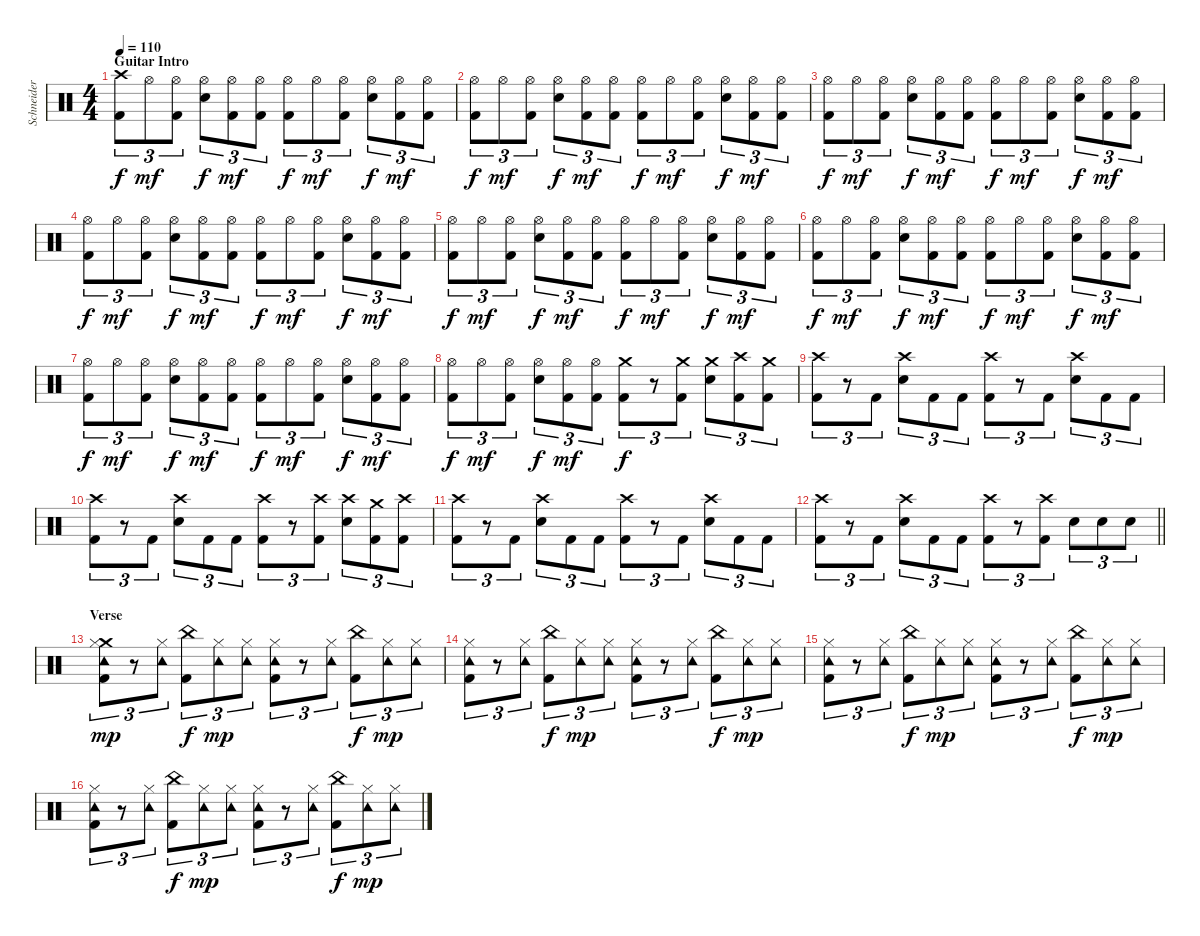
\track ("Schneider" "Schneider") {instrument percussion}
\staff {score}
\articulation defaults
\ts (4 4)
\section ("" "Guitar Intro")
\tempo 110
\clef neutral
\ks c
("Crash high (hit)" "Kick (hit) 2").8{tu (3 2) dy f} "Hi-Hat (open)".8{tu (3 2) dy mf} ("Hi-Hat (open)" "Kick (hit) 2").8{tu (3 2)} ("Hi-Hat (open)" "Electric Snare (hit)").8{tu (3 2) dy f} ("Hi-Hat (open)" "Kick (hit) 2").8{tu (3 2) dy mf} ("Hi-Hat (open)" "Kick (hit) 2").8{tu (3 2)} ("Hi-Hat (open)" "Kick (hit) 2").8{tu (3 2) dy f} "Hi-Hat (open)".8{tu (3 2) dy mf} ("Hi-Hat (open)" "Kick (hit) 2").8{tu (3 2)} ("Hi-Hat (open)" "Electric Snare (hit)").8{tu (3 2) dy f} ("Hi-Hat (open)" "Kick (hit) 2").8{tu (3 2) dy mf} ("Hi-Hat (open)" "Kick (hit) 2").8{tu (3 2)} |
("Hi-Hat (open)" "Kick (hit) 2").8{tu (3 2) dy f} "Hi-Hat (open)".8{tu (3 2) dy mf} ("Hi-Hat (open)" "Kick (hit) 2").8{tu (3 2)} ("Hi-Hat (open)" "Electric Snare (hit)").8{tu (3 2) dy f} ("Hi-Hat (open)" "Kick (hit) 2").8{tu (3 2) dy mf} ("Hi-Hat (open)" "Kick (hit) 2").8{tu (3 2)} ("Hi-Hat (open)" "Kick (hit) 2").8{tu (3 2) dy f} "Hi-Hat (open)".8{tu (3 2) dy mf} ("Hi-Hat (open)" "Kick (hit) 2").8{tu (3 2)} ("Hi-Hat (open)" "Electric Snare (hit)").8{tu (3 2) dy f} ("Hi-Hat (open)" "Kick (hit) 2").8{tu (3 2) dy mf} ("Hi-Hat (open)" "Kick (hit) 2").8{tu (3 2)} |
("Hi-Hat (open)" "Kick (hit) 2").8{tu (3 2) dy f} "Hi-Hat (open)".8{tu (3 2) dy mf} ("Hi-Hat (open)" "Kick (hit) 2").8{tu (3 2)} ("Hi-Hat (open)" "Electric Snare (hit)").8{tu (3 2) dy f} ("Hi-Hat (open)" "Kick (hit) 2").8{tu (3 2) dy mf} ("Hi-Hat (open)" "Kick (hit) 2").8{tu (3 2)} ("Hi-Hat (open)" "Kick (hit) 2").8{tu (3 2) dy f} "Hi-Hat (open)".8{tu (3 2) dy mf} ("Hi-Hat (open)" "Kick (hit) 2").8{tu (3 2)} ("Hi-Hat (open)" "Electric Snare (hit)").8{tu (3 2) dy f} ("Hi-Hat (open)" "Kick (hit) 2").8{tu (3 2) dy mf} ("Hi-Hat (open)" "Kick (hit) 2").8{tu (3 2)} |
("Hi-Hat (open)" "Kick (hit) 2").8{tu (3 2) dy f} "Hi-Hat (open)".8{tu (3 2) dy mf} ("Hi-Hat (open)" "Kick (hit) 2").8{tu (3 2)} ("Hi-Hat (open)" "Electric Snare (hit)").8{tu (3 2) dy f} ("Hi-Hat (open)" "Kick (hit) 2").8{tu (3 2) dy mf} ("Hi-Hat (open)" "Kick (hit) 2").8{tu (3 2)} ("Hi-Hat (open)" "Kick (hit) 2").8{tu (3 2) dy f} "Hi-Hat (open)".8{tu (3 2) dy mf} ("Hi-Hat (open)" "Kick (hit) 2").8{tu (3 2)} ("Hi-Hat (open)" "Electric Snare (hit)").8{tu (3 2) dy f} ("Hi-Hat (open)" "Kick (hit) 2").8{tu (3 2) dy mf} ("Hi-Hat (open)" "Kick (hit) 2").8{tu (3 2)} |
("Hi-Hat (open)" "Kick (hit) 2").8{tu (3 2) dy f} "Hi-Hat (open)".8{tu (3 2) dy mf} ("Hi-Hat (open)" "Kick (hit) 2").8{tu (3 2)} ("Hi-Hat (open)" "Electric Snare (hit)").8{tu (3 2) dy f} ("Hi-Hat (open)" "Kick (hit) 2").8{tu (3 2) dy mf} ("Hi-Hat (open)" "Kick (hit) 2").8{tu (3 2)} ("Hi-Hat (open)" "Kick (hit) 2").8{tu (3 2) dy f} "Hi-Hat (open)".8{tu (3 2) dy mf} ("Hi-Hat (open)" "Kick (hit) 2").8{tu (3 2)} ("Hi-Hat (open)" "Electric Snare (hit)").8{tu (3 2) dy f} ("Hi-Hat (open)" "Kick (hit) 2").8{tu (3 2) dy mf} ("Hi-Hat (open)" "Kick (hit) 2").8{tu (3 2)} |
("Hi-Hat (open)" "Kick (hit) 2").8{tu (3 2) dy f} "Hi-Hat (open)".8{tu (3 2) dy mf} ("Hi-Hat (open)" "Kick (hit) 2").8{tu (3 2)} ("Hi-Hat (open)" "Electric Snare (hit)").8{tu (3 2) dy f} ("Hi-Hat (open)" "Kick (hit) 2").8{tu (3 2) dy mf} ("Hi-Hat (open)" "Kick (hit) 2").8{tu (3 2)} ("Hi-Hat (open)" "Kick (hit) 2").8{tu (3 2) dy f} "Hi-Hat (open)".8{tu (3 2) dy mf} ("Hi-Hat (open)" "Kick (hit) 2").8{tu (3 2)} ("Hi-Hat (open)" "Electric Snare (hit)").8{tu (3 2) dy f} ("Hi-Hat (open)" "Kick (hit) 2").8{tu (3 2) dy mf} ("Hi-Hat (open)" "Kick (hit) 2").8{tu (3 2)} |
("Hi-Hat (open)" "Kick (hit) 2").8{tu (3 2) dy f} "Hi-Hat (open)".8{tu (3 2) dy mf} ("Hi-Hat (open)" "Kick (hit) 2").8{tu (3 2)} ("Hi-Hat (open)" "Electric Snare (hit)").8{tu (3 2) dy f} ("Hi-Hat (open)" "Kick (hit) 2").8{tu (3 2) dy mf} ("Hi-Hat (open)" "Kick (hit) 2").8{tu (3 2)} ("Hi-Hat (open)" "Kick (hit) 2").8{tu (3 2) dy f} "Hi-Hat (open)".8{tu (3 2) dy mf} ("Hi-Hat (open)" "Kick (hit) 2").8{tu (3 2)} ("Hi-Hat (open)" "Electric Snare (hit)").8{tu (3 2) dy f} ("Hi-Hat (open)" "Kick (hit) 2").8{tu (3 2) dy mf} ("Hi-Hat (open)" "Kick (hit) 2").8{tu (3 2)} |
("Hi-Hat (open)" "Kick (hit) 2").8{tu (3 2) dy f} "Hi-Hat (open)".8{tu (3 2) dy mf} ("Hi-Hat (open)" "Kick (hit) 2").8{tu (3 2)} ("Hi-Hat (open)" "Electric Snare (hit)").8{tu (3 2) dy f} ("Hi-Hat (open)" "Kick (hit) 2").8{tu (3 2) dy mf} ("Hi-Hat (open)" "Kick (hit) 2").8{tu (3 2)} ("Crash medium (hit)" "Kick (hit) 2").8{tu (3 2) dy f} r.8{tu (3 2)} ("Crash medium (hit)" "Kick (hit) 2").8{tu (3 2)} ("Crash medium (hit)" "Electric Snare (hit)").8{tu (3 2)} ("Crash high (hit)" "Kick (hit) 2").8{tu (3 2)} ("Crash medium (hit)" "Kick (hit) 2").8{tu (3 2)} |
("Crash high (hit)" "Kick (hit) 2").8{tu (3 2)} r.8{tu (3 2)} "Kick (hit) 2".8{tu (3 2)} ("Crash high (hit)" "Electric Snare (hit)").8{tu (3 2)} "Kick (hit) 2".8{tu (3 2)} "Kick (hit) 2".8{tu (3 2)} ("Crash high (hit)" "Kick (hit) 2").8{tu (3 2)} r.8{tu (3 2)} "Kick (hit) 2".8{tu (3 2)} ("Crash high (hit)" "Electric Snare (hit)").8{tu (3 2)} "Kick (hit) 2".8{tu (3 2)} "Kick (hit) 2".8{tu (3 2)} |
("Crash high (hit)" "Kick (hit) 2").8{tu (3 2)} r.8{tu (3 2)} "Kick (hit) 2".8{tu (3 2)} ("Crash high (hit)" "Electric Snare (hit)").8{tu (3 2)} "Kick (hit) 2".8{tu (3 2)} "Kick (hit) 2".8{tu (3 2)} ("Crash high (hit)" "Kick (hit) 2").8{tu (3 2)} r.8{tu (3 2)} ("Crash high (hit)" "Kick (hit) 2").8{tu (3 2)} ("Crash high (hit)" "Electric Snare (hit)").8{tu (3 2)} ("Crash medium (hit)" "Kick (hit) 2").8{tu (3 2)} ("Crash high (hit)" "Kick (hit) 2").8{tu (3 2)} |
("Crash high (hit)" "Kick (hit) 2").8{tu (3 2)} r.8{tu (3 2)} "Kick (hit) 2".8{tu (3 2)} ("Crash high (hit)" "Electric Snare (hit)").8{tu (3 2)} "Kick (hit) 2".8{tu (3 2)} "Kick (hit) 2".8{tu (3 2)} ("Crash high (hit)" "Kick (hit) 2").8{tu (3 2)} r.8{tu (3 2)} "Kick (hit) 2".8{tu (3 2)} ("Crash high (hit)" "Electric Snare (hit)").8{tu (3 2)} "Kick (hit) 2".8{tu (3 2)} "Kick (hit) 2".8{tu (3 2)} |
\barLineRight lightlight
("Crash high (hit)" "Kick (hit) 2").8{tu (3 2)} r.8{tu (3 2)} "Kick (hit) 2".8{tu (3 2)} ("Crash high (hit)" "Electric Snare (hit)").8{tu (3 2)} "Kick (hit) 2".8{tu (3 2)} "Kick (hit) 2".8{tu (3 2)} ("Crash high (hit)" "Kick (hit) 2").8{tu (3 2)} r.8{tu (3 2)} ("Crash high (hit)" "Kick (hit) 2").8{tu (3 2)} "Electric Snare (hit)".8{tu (3 2)} "Electric Snare (hit)".8{tu (3 2)} "Electric Snare (hit)".8{tu (3 2)} |
\section ("" "Verse")
("Crash medium (hit)" "Hi-Hat (closed)" "Tambourine (hit)" "Kick (hit) 2").8{tu (3 2) dy mp} r.8{tu (3 2)} ("Hi-Hat (closed)" "Tambourine (hit)").8{tu (3 2)} ("China (hit)" "Kick (hit) 2").8{tu (3 2) dy f} ("Hi-Hat (closed)" "Tambourine (hit)").8{tu (3 2) dy mp} ("Hi-Hat (closed)" "Tambourine (hit)").8{tu (3 2)} ("Hi-Hat (closed)" "Tambourine (hit)" "Kick (hit) 2").8{tu (3 2)} r.8{tu (3 2)} ("Hi-Hat (closed)" "Tambourine (hit)").8{tu (3 2)} ("China (hit)" "Kick (hit) 2").8{tu (3 2) dy f} ("Hi-Hat (closed)" "Tambourine (hit)").8{tu (3 2) dy mp} ("Hi-Hat (closed)" "Tambourine (hit)").8{tu (3 2)} |
("Hi-Hat (closed)" "Tambourine (hit)" "Kick (hit) 2").8{tu (3 2)} r.8{tu (3 2)} ("Hi-Hat (closed)" "Tambourine (hit)").8{tu (3 2)} ("China (hit)" "Kick (hit) 2").8{tu (3 2) dy f} ("Hi-Hat (closed)" "Tambourine (hit)").8{tu (3 2) dy mp} ("Hi-Hat (closed)" "Tambourine (hit)").8{tu (3 2)} ("Hi-Hat (closed)" "Tambourine (hit)" "Kick (hit) 2").8{tu (3 2)} r.8{tu (3 2)} ("Hi-Hat (closed)" "Tambourine (hit)").8{tu (3 2)} ("China (hit)" "Kick (hit) 2").8{tu (3 2) dy f} ("Hi-Hat (closed)" "Tambourine (hit)").8{tu (3 2) dy mp} ("Hi-Hat (closed)" "Tambourine (hit)").8{tu (3 2)} |
("Hi-Hat (closed)" "Tambourine (hit)" "Kick (hit) 2").8{tu (3 2)} r.8{tu (3 2)} ("Hi-Hat (closed)" "Tambourine (hit)").8{tu (3 2)} ("China (hit)" "Kick (hit) 2").8{tu (3 2) dy f} ("Hi-Hat (closed)" "Tambourine (hit)").8{tu (3 2) dy mp} ("Hi-Hat (closed)" "Tambourine (hit)").8{tu (3 2)} ("Hi-Hat (closed)" "Tambourine (hit)" "Kick (hit) 2").8{tu (3 2)} r.8{tu (3 2)} ("Hi-Hat (closed)" "Tambourine (hit)").8{tu (3 2)} ("China (hit)" "Kick (hit) 2").8{tu (3 2) dy f} ("Hi-Hat (closed)" "Tambourine (hit)").8{tu (3 2) dy mp} ("Hi-Hat (closed)" "Tambourine (hit)").8{tu (3 2)} |
("Hi-Hat (closed)" "Tambourine (hit)" "Kick (hit) 2").8{tu (3 2)} r.8{tu (3 2)} ("Hi-Hat (closed)" "Tambourine (hit)").8{tu (3 2)} ("China (hit)" "Kick (hit) 2").8{tu (3 2) dy f} ("Hi-Hat (closed)" "Tambourine (hit)").8{tu (3 2) dy mp} ("Hi-Hat (closed)" "Tambourine (hit)").8{tu (3 2)} ("Hi-Hat (closed)" "Tambourine (hit)" "Kick (hit) 2").8{tu (3 2)} r.8{tu (3 2)} ("Hi-Hat (closed)" "Tambourine (hit)").8{tu (3 2)} ("China (hit)" "Kick (hit) 2").8{tu (3 2) dy f} ("Hi-Hat (closed)" "Tambourine (hit)").8{tu (3 2) dy mp} ("Hi-Hat (closed)" "Tambourine (hit)").8{tu (3 2)}
